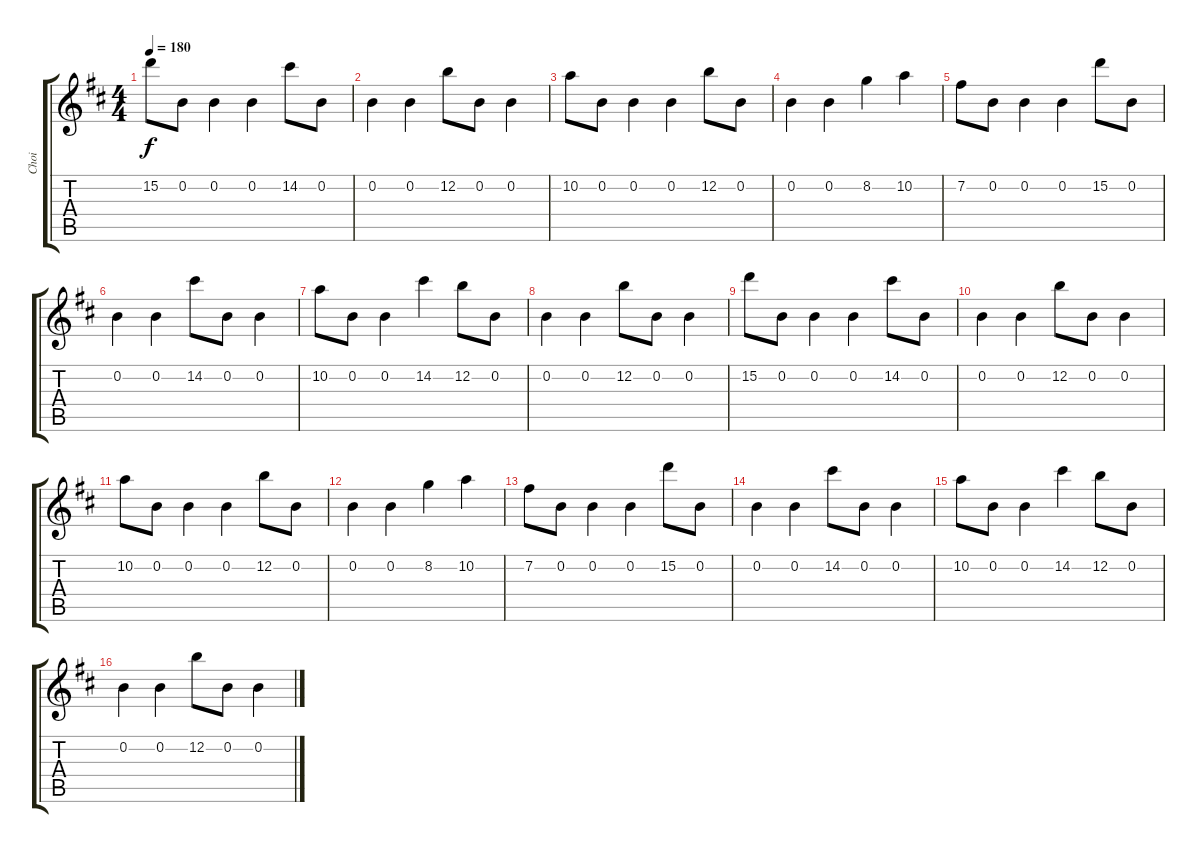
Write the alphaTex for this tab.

\track ("Choi" "Choi") {instrument electricguitarclean}
\staff {score tabs}
\tuning (E4 B3 G3 D3 A2 E2) {hide}
\ts (4 4)
\tempo 180
\clef g2
\ks d
15.2.8{dy f} 0.2.8 0.2.4 0.2.4 14.2.8 0.2.8 |
0.2.4 0.2.4 12.2.8 0.2.8 0.2.4 |
10.2.8 0.2.8 0.2.4 0.2.4 12.2.8 0.2.8 |
0.2.4 0.2.4 8.2.4 10.2.4 |
7.2.8 0.2.8 0.2.4 0.2.4 15.2.8 0.2.8 |
0.2.4 0.2.4 14.2.8 0.2.8 0.2.4 |
10.2.8 0.2.8 0.2.4 14.2.4 12.2.8 0.2.8 |
0.2.4 0.2.4 12.2.8 0.2.8 0.2.4 |
15.2.8 0.2.8 0.2.4 0.2.4 14.2.8 0.2.8 |
0.2.4 0.2.4 12.2.8 0.2.8 0.2.4 |
10.2.8 0.2.8 0.2.4 0.2.4 12.2.8 0.2.8 |
0.2.4 0.2.4 8.2.4 10.2.4 |
7.2.8 0.2.8 0.2.4 0.2.4 15.2.8 0.2.8 |
0.2.4 0.2.4 14.2.8 0.2.8 0.2.4 |
10.2.8 0.2.8 0.2.4 14.2.4 12.2.8 0.2.8 |
0.2.4 0.2.4 12.2.8 0.2.8 0.2.4
